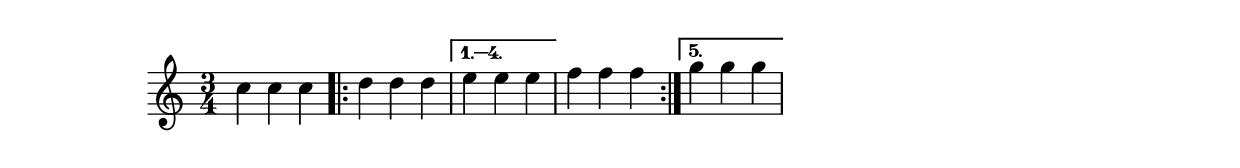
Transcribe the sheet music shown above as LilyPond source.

%% Do not edit this file; it is automatically
%% generated from LSR http://lsr.dsi.unimi.it
%% This file is in the public domain.
\version "2.13.16"

\header {
  lsrtags = "repeats"

%% Translation of GIT committish: 00ef2ac3dd16e21c9ffdffaa4d6d043a3f1a76e6
  texidoces = "
De forma predeterminada, los corchetes de primera y segunda vez se
trazan encima de los finales alternativos completos, pero es posible
acortartlos estableciendo un valor cierto para
@code{voltaSpannerDuration}.  En el ejemplo siguiente, el corchete
sólo dura un compás, que corresponde a una duración de 3/4.

"
  doctitlees = "Shortening volta brackets"


%% Translation of GIT committish: d96023d8792c8af202c7cb8508010c0d3648899d
  texidocde = "
Volta-Klammern werden normalerweise über alle Noten der Klammer gezogen, aber
es ist möglich sie zu verkürzen.  Hierzu muss
@code{voltaSpannerDuration} definiert werden, in dem Beispiel etwa als
3/4, sodass die Klammer nur einen Takt dauert.

"
  doctitlede = "Volta-Klammern verkürzen"

%% Translation of GIT committish: e98b2d804c2a136edfa28adc894bb584f676c884
  texidocfr = "
Les crochets indiquant les fins alternatives s'étalent tout au long ce
celle-ci.  On peut les raccourcir en définissant la propriété
@code{voltaSpannerDuration}.  Dans l'exemple suivant, le crochet ne se
prolonge que sur une mesure à 3/4.

"
  doctitlefr = "Diminution de la taille du crochet d'alternative"


  texidoc = "
By default, the volta brackets will be drawn over all of the
alternative music, but it is possible to shorten them by setting
@code{voltaSpannerDuration}.  In the next example, the bracket only
lasts one measure, which is a duration of 3/4.

"
  doctitle = "Shortening volta brackets"
} % begin verbatim

\relative c'' {
  \time 3/4
  c4 c c
  \set Score.voltaSpannerDuration = #(ly:make-moment 3 4)
  \repeat volta 5 { d4 d d }
  \alternative {
    {
      e4 e e
      f4 f f
    }
    { g4 g g }
  }
}

